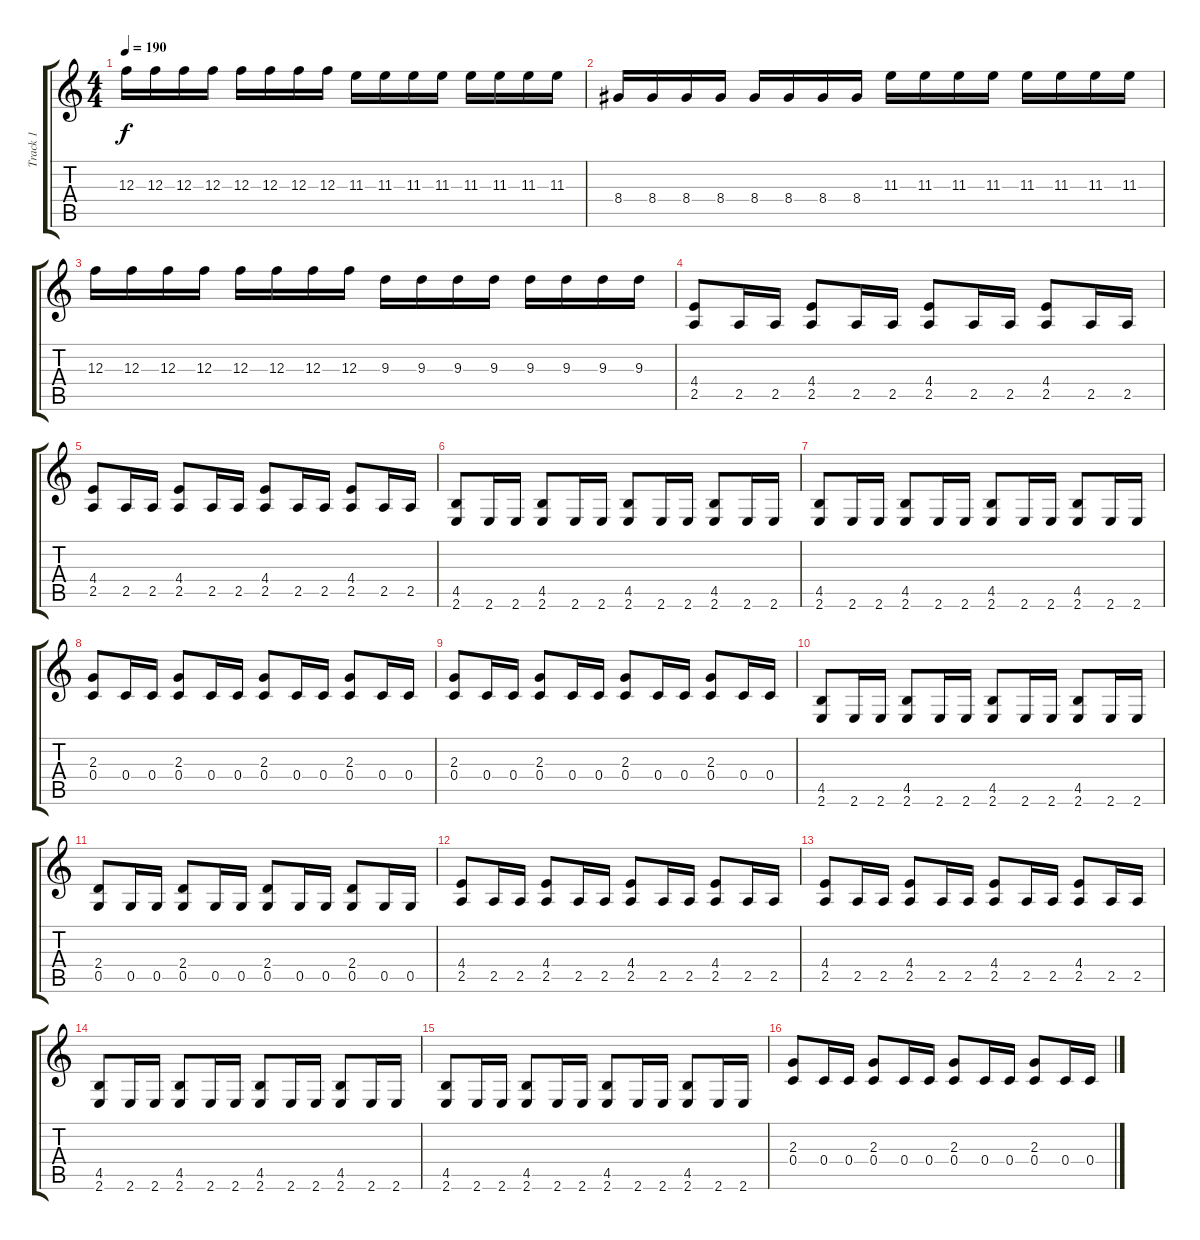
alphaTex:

\track ("Track 1" "Track 1") {instrument distortionguitar}
\staff {score tabs}
\tuning (D4 A3 F3 C3 G2 D2) {hide}
\ts (4 4)
\tempo 190
\clef g2
\ks c
12.3.16{dy f} 12.3.16 12.3.16 12.3.16 12.3.16 12.3.16 12.3.16 12.3.16 11.3.16 11.3.16 11.3.16 11.3.16 11.3.16 11.3.16 11.3.16 11.3.16 |
8.4.16 8.4.16 8.4.16 8.4.16 8.4.16 8.4.16 8.4.16 8.4.16 11.3.16 11.3.16 11.3.16 11.3.16 11.3.16 11.3.16 11.3.16 11.3.16 |
12.3.16 12.3.16 12.3.16 12.3.16 12.3.16 12.3.16 12.3.16 12.3.16 9.3.16 9.3.16 9.3.16 9.3.16 9.3.16 9.3.16 9.3.16 9.3.16 |
(4.4 2.5).8 2.5.16 2.5.16 (4.4 2.5).8 2.5.16 2.5.16 (4.4 2.5).8 2.5.16 2.5.16 (4.4 2.5).8 2.5.16 2.5.16 |
(4.4 2.5).8 2.5.16 2.5.16 (4.4 2.5).8 2.5.16 2.5.16 (4.4 2.5).8 2.5.16 2.5.16 (4.4 2.5).8 2.5.16 2.5.16 |
(4.5 2.6).8 2.6.16 2.6.16 (4.5 2.6).8 2.6.16 2.6.16 (4.5 2.6).8 2.6.16 2.6.16 (4.5 2.6).8 2.6.16 2.6.16 |
(4.5 2.6).8 2.6.16 2.6.16 (4.5 2.6).8 2.6.16 2.6.16 (4.5 2.6).8 2.6.16 2.6.16 (4.5 2.6).8 2.6.16 2.6.16 |
(2.3 0.4).8 0.4.16 0.4.16 (2.3 0.4).8 0.4.16 0.4.16 (2.3 0.4).8 0.4.16 0.4.16 (2.3 0.4).8 0.4.16 0.4.16 |
(2.3 0.4).8 0.4.16 0.4.16 (2.3 0.4).8 0.4.16 0.4.16 (2.3 0.4).8 0.4.16 0.4.16 (2.3 0.4).8 0.4.16 0.4.16 |
(4.5 2.6).8 2.6.16 2.6.16 (4.5 2.6).8 2.6.16 2.6.16 (4.5 2.6).8 2.6.16 2.6.16 (4.5 2.6).8 2.6.16 2.6.16 |
(2.4 0.5).8 0.5.16 0.5.16 (2.4 0.5).8 0.5.16 0.5.16 (2.4 0.5).8 0.5.16 0.5.16 (2.4 0.5).8 0.5.16 0.5.16 |
(4.4 2.5).8 2.5.16 2.5.16 (4.4 2.5).8 2.5.16 2.5.16 (4.4 2.5).8 2.5.16 2.5.16 (4.4 2.5).8 2.5.16 2.5.16 |
(4.4 2.5).8 2.5.16 2.5.16 (4.4 2.5).8 2.5.16 2.5.16 (4.4 2.5).8 2.5.16 2.5.16 (4.4 2.5).8 2.5.16 2.5.16 |
(4.5 2.6).8 2.6.16 2.6.16 (4.5 2.6).8 2.6.16 2.6.16 (4.5 2.6).8 2.6.16 2.6.16 (4.5 2.6).8 2.6.16 2.6.16 |
(4.5 2.6).8 2.6.16 2.6.16 (4.5 2.6).8 2.6.16 2.6.16 (4.5 2.6).8 2.6.16 2.6.16 (4.5 2.6).8 2.6.16 2.6.16 |
(2.3 0.4).8 0.4.16 0.4.16 (2.3 0.4).8 0.4.16 0.4.16 (2.3 0.4).8 0.4.16 0.4.16 (2.3 0.4).8 0.4.16 0.4.16
